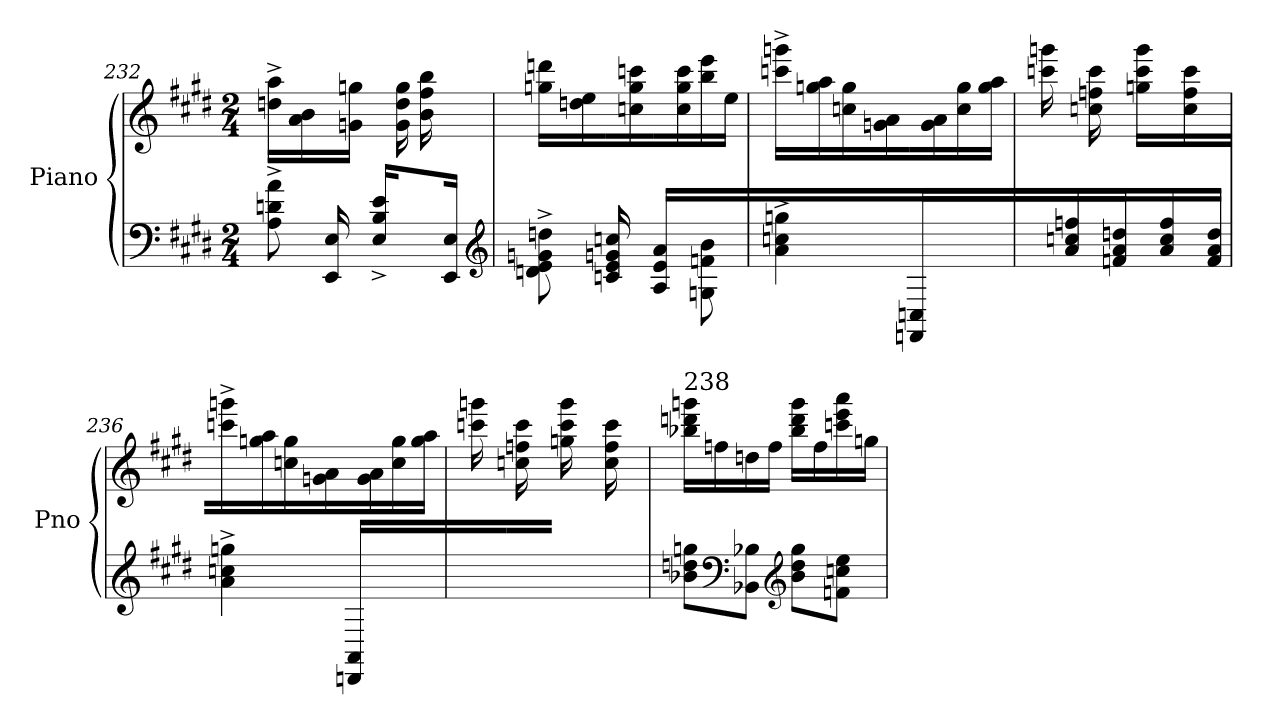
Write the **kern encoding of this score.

**kern	**kern
*part1	*part1
*staff2	*staff1
*I"Piano	*
*I'Pno	*
*clefF4	*clefG2
*k[f#c#g#d#]	*k[f#c#g#d#]
*E:	*E:
*M2/4	*M2/4
=232	=232
*^	*
8ryy	8A\^ 8dn\^ 8a\^	16ddn\^ 16aa\^LL
.	.	16a\ 16b\
16EE/ 16E/	4.ryy	16ryy
16ryy	.	16gn\ 16ggn\JJ
16E/^ 16B/^ 16e/^LL	.	16ryy
8ryy	.	16g\ 16dd\ 16gg\
.	.	16b\ 16ff#\ 16bb\
16EE/ 16E/JJ	.	16ryy
*clefG2	*	*
=233	=233	=233
8ryy	8dn\^ 8e\^ 8gn\^ 8ddn\^	16ggn\ 16dddn\LL
.	.	16ddn\ 16ee\
16cn/ 16e/ 16gn/ 16ccn/	4ryy	16ryy
16ryy	.	16cc\ 16gg\ 16cccn\JJ
16A/ 16e/ 16a/LL	.	16ryy
8.ryy	.	16cc\ 16gg\ 16ccc\
.	8Gn\ 8fn\ 8b\	16bb\ 16eee\
.	.	16ee\JJ
!!LO:LB:g=z
=234	=234	=234
4ryy	4a\^ 4ccn\^ 4ggn\^	16cccn\^ 16gggn\^LL
.	.	16ggn\ 16aa\
.	.	16ccn\ 16gg\
.	.	16gn\ 16a\JJ
16FFn/ 16Cn/LL	4ryy	16ryy
8.ryy	.	16g\ 16a\
.	.	16cc\ 16gg\
.	.	16gg\ 16aa\JJ
=235	=235	=235
16ryy	2ryy	16cccn\ 16gggn\LL
16a/ 16ccn/ 16ffn/	.	16ryy
16ryy	.	16cc\ 16ff\ 16ccc\
16fn/ 16a/ 16ddn/JJ	.	16ryy
16ryy	.	16ggn\ 16ccc\ 16ggg\LL
16a/ 16cc/ 16ff/	.	16ryy
16ryy	.	16cc\ 16ff\ 16ccc\
16f/ 16a/ 16dd/JJ	.	16ryy
=236	=236	=236
4ryy	4a\^ 4ccn\^ 4ggn\^	16cccn\^ 16gggn\^LL
.	.	16ggn\ 16aa\
.	.	16ccn\ 16gg\
.	.	16gn\ 16a\JJ
16DDn/ 16AA/LL	4ryy	16ryy
8.ryy	.	16g\ 16a\
.	.	16cc\ 16gg\
.	.	16gg\ 16aa\JJ
!!LO:PB:g=z
=237	=237	=237
16ryy	2ryy	16cccn\ 16gggn\LL
16a/ 16ccn/ 16ffn/	.	16ryy
16ryy	.	16cc\ 16ff\ 16ccc\
16fn/ 16a/ 16ddn/JJ	.	16ryy
16ryy	.	16ggn\ 16ccc\ 16ggg\LL
16a/ 16cc/ 16ff/	.	16ryy
16ryy	.	16cc\ 16ff\ 16ccc\
16f/ 16a/ 16dd/JJ	.	16ryy
*v	*v	*
!!LO:PB:g=z
=238	=238
!	!LO:TX:a:t=238
8b-X\ 8ddn\ 8ggn\L	16bb-X\ 16dddn\ 16gggn\LL
.	16ffn\
*clefF4	*
8BB-X\ 8B-X\J	16ddn\
.	16ff\JJ
*clefG2	*
8b-\ 8dd\ 8gg\L	16bb-\ 16ddd\ 16ggg\LL
.	16ff\
8fn\ 8ccn\ 8ee\J	16cccn\ 16eee\ 16aaa\
.	16ggn\JJ
=	=
*-	*-
